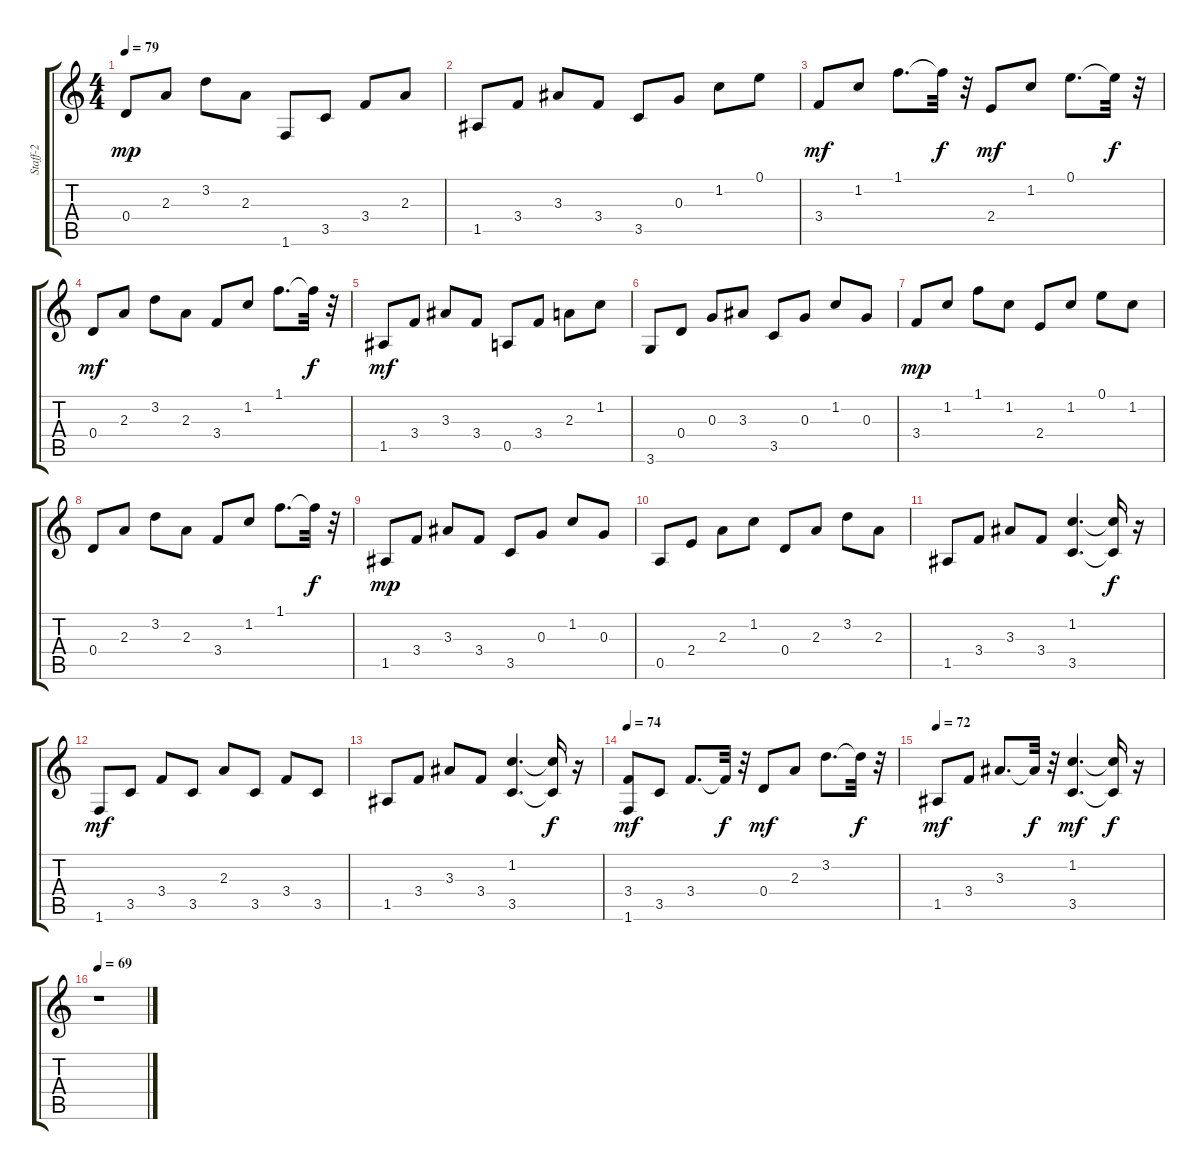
\track ("Staff-2" "Staff-2") {instrument acousticguitarsteel}
\staff {score tabs}
\tuning (E4 B3 G3 D3 A2 E2) {hide}
\ts (4 4)
\tempo 79
\clef g2
\ks c
0.4.8{dy mp} 2.3.8 3.2.8 2.3.8 1.6.8 3.5.8 3.4.8 2.3.8 |
1.5.8 3.4.8 3.3.8 3.4.8 3.5.8 0.3.8 1.2.8 0.1.8 |
3.4.8{dy mf} 1.2.8 1.1.8{d} 1.1{t}.32{dy f} r.32 2.4.8{dy mf} 1.2.8 0.1.8{d} 0.1{t}.32{dy f} r.32 |
0.4.8{dy mf} 2.3.8 3.2.8 2.3.8 3.4.8 1.2.8 1.1.8{d} 1.1{t}.32{dy f} r.32 |
1.5.8{dy mf} 3.4.8 3.3.8 3.4.8 0.5.8 3.4.8 2.3.8 1.2.8 |
3.6.8 0.4.8 0.3.8 3.3.8 3.5.8 0.3.8 1.2.8 0.3.8 |
3.4.8{dy mp} 1.2.8 1.1.8 1.2.8 2.4.8 1.2.8 0.1.8 1.2.8 |
0.4.8 2.3.8 3.2.8 2.3.8 3.4.8 1.2.8 1.1.8{d} 1.1{t}.32{dy f} r.32 |
1.5.8{dy mp} 3.4.8 3.3.8 3.4.8 3.5.8 0.3.8 1.2.8 0.3.8 |
0.5.8 2.4.8 2.3.8 1.2.8 0.4.8 2.3.8 3.2.8 2.3.8 |
1.5.8 3.4.8 3.3.8 3.4.8 (1.2 3.5).4{d} (1.2{t} 3.5{t}).16{dy f} r.16 |
1.6.8{dy mf} 3.5.8 3.4.8 3.5.8 2.3.8 3.5.8 3.4.8 3.5.8 |
1.5.8 3.4.8 3.3.8 3.4.8 (1.2 3.5).4{d} (1.2{t} 3.5{t}).16{dy f} r.16 |
\tempo 74
(3.4 1.6).8{dy mf} 3.5.8 3.4.8{d} 3.4{t}.32{dy f} r.32 0.4.8{dy mf} 2.3.8 3.2.8{d} 3.2{t}.32{dy f} r.32 |
\tempo 72
1.5.8{dy mf} 3.4.8 3.3.8{d} 3.3{t}.32{dy f} r.32 (1.2 3.5).4{d dy mf} (1.2{t} 3.5{t}).16{dy f} r.16 |
\tempo 69
r.1
